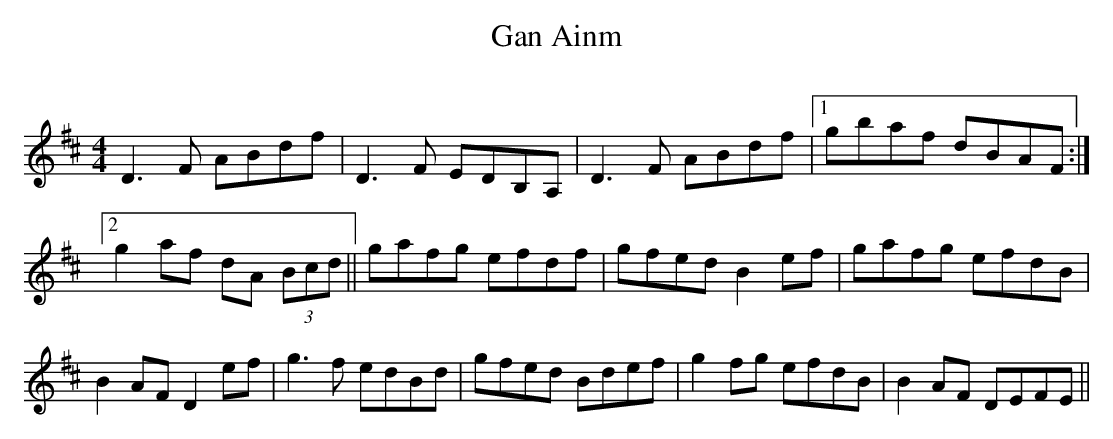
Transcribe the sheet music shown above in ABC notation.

X:1
T:Gan Ainm
C:
M:4/4
L:1/8
K:D
D3F ABdf|D3F EDB,A,|D3F ABdf|1 gbaf dBAF:|2 g2af dA (3Bcd||\
gafg efdf|gfed B2ef|gafg efdB|B2AF D2ef|\
g3f edBd|gfed Bdef|g2fg efdB|B2AF DEFE||
